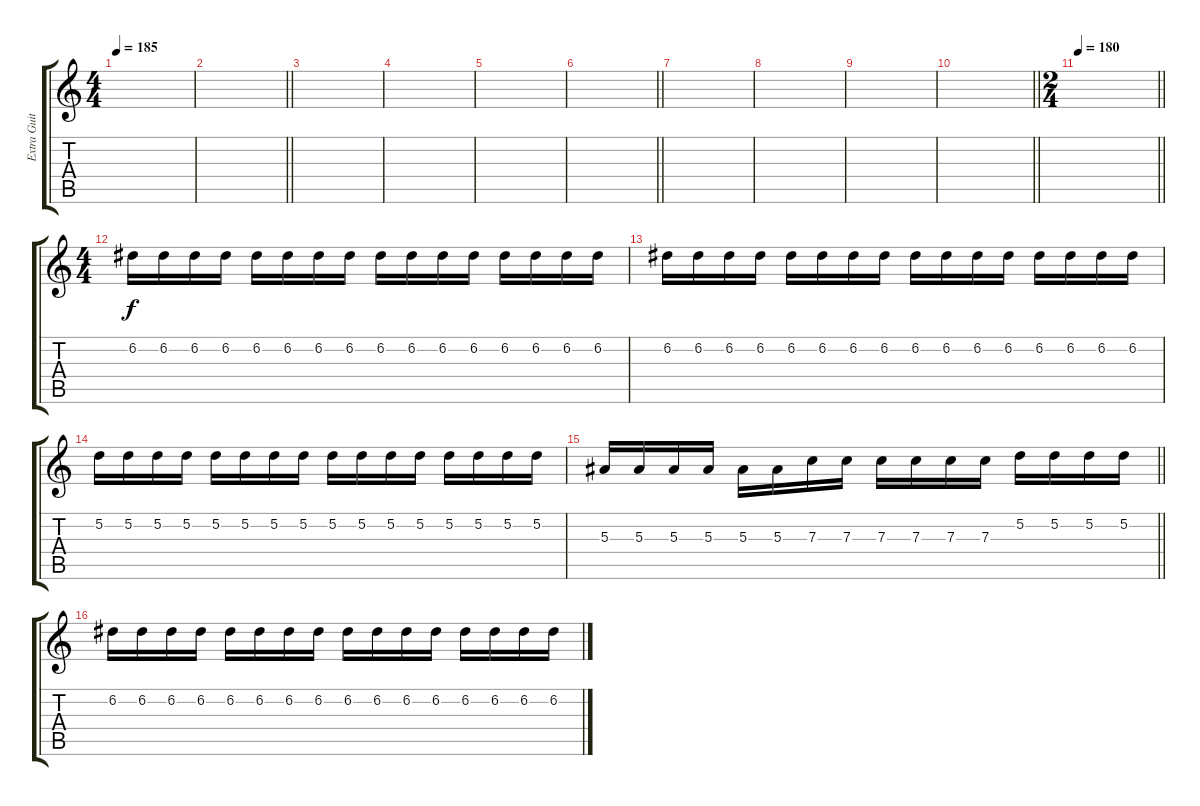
\track ("Extra Guitar" "Extra Guit") {instrument overdrivenguitar}
\staff {score tabs}
\tuning (D4 A3 F3 C3 G2 C2) {hide}
\ts (4 4)
\tempo 185
\clef g2
\ks c
|
\barLineRight lightlight
|
|
|
|
\barLineRight lightlight
|
|
|
|
\barLineRight lightlight
|
\ts (2 4)
\tempo 180
\barLineRight lightlight
|
\ts (4 4)
6.2.16 6.2.16 6.2.16 6.2.16 6.2.16 6.2.16 6.2.16 6.2.16 6.2.16 6.2.16 6.2.16 6.2.16 6.2.16 6.2.16 6.2.16 6.2.16 |
6.2.16 6.2.16 6.2.16 6.2.16 6.2.16 6.2.16 6.2.16 6.2.16 6.2.16 6.2.16 6.2.16 6.2.16 6.2.16 6.2.16 6.2.16 6.2.16 |
5.2.16 5.2.16 5.2.16 5.2.16 5.2.16 5.2.16 5.2.16 5.2.16 5.2.16 5.2.16 5.2.16 5.2.16 5.2.16 5.2.16 5.2.16 5.2.16 |
\barLineRight lightlight
5.3.16 5.3.16 5.3.16 5.3.16 5.3.16 5.3.16 7.3.16 7.3.16 7.3.16 7.3.16 7.3.16 7.3.16 5.2.16 5.2.16 5.2.16 5.2.16 |
6.2.16 6.2.16 6.2.16 6.2.16 6.2.16 6.2.16 6.2.16 6.2.16 6.2.16 6.2.16 6.2.16 6.2.16 6.2.16 6.2.16 6.2.16 6.2.16
